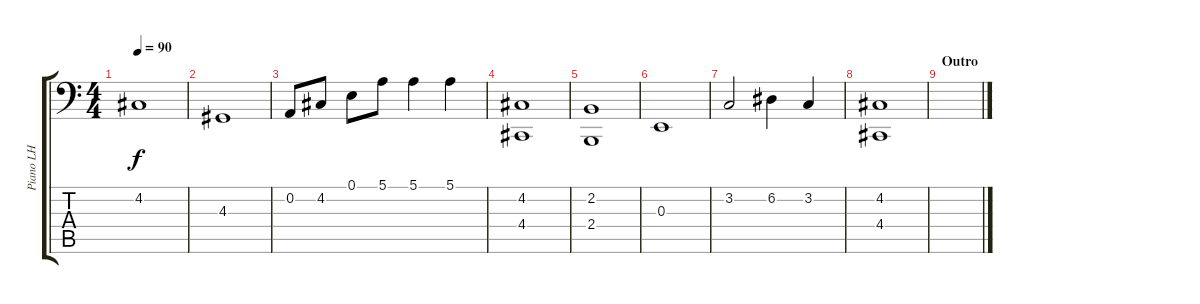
\track ("Piano LH" "Piano LH") {instrument acousticgrandpiano}
\staff {score tabs}
\tuning (E3 A2 E2 A1 E1 A0) {hide}
\ts (4 4)
\tempo 90
\clef f4
\ks c
4.2.1{dy f} |
4.3.1 |
0.2.8 4.2.8 0.1.8 5.1.8 5.1.4 5.1.4 |
(4.2 4.4).1 |
(2.2 2.4).1 |
0.3.1 |
3.2.2 6.2.4 3.2.4 |
(4.2 4.4).1 |
\section ("" "Outro")
